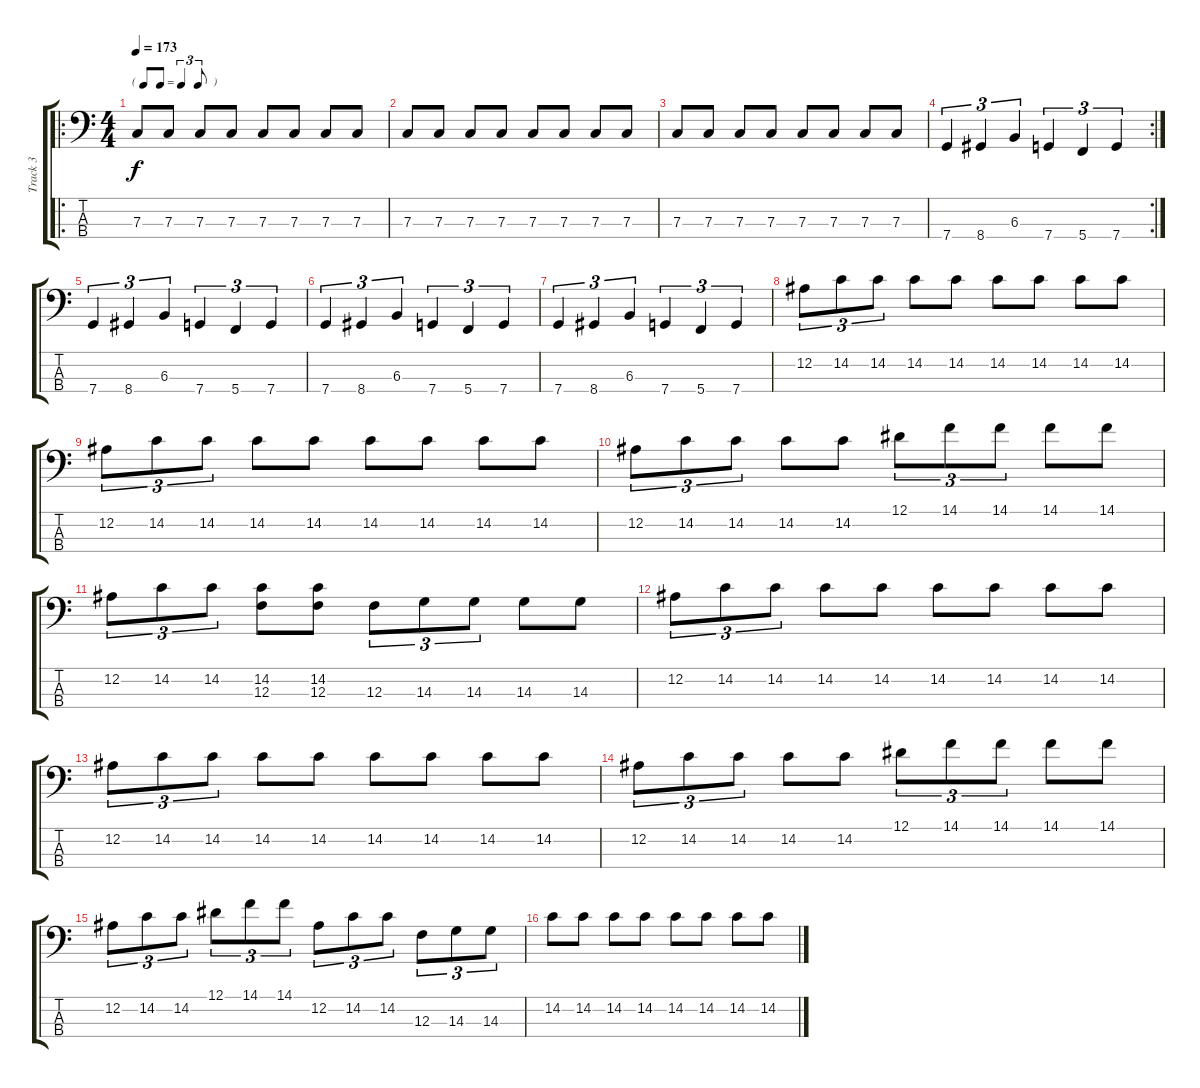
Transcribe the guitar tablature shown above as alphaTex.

\track ("Track 3" "Track 3") {instrument electricbassfinger}
\staff {score tabs}
\tuning (Eb2 Bb1 F1 C1) {hide}
\ro
\ts (4 4)
\tf triplet8th
\tempo 173
\clef f4
\ks c
7.3.8{dy f instrument electricbassfinger} 7.3.8 7.3.8 7.3.8 7.3.8 7.3.8 7.3.8 7.3.8 |
7.3.8 7.3.8 7.3.8 7.3.8 7.3.8 7.3.8 7.3.8 7.3.8 |
7.3.8 7.3.8 7.3.8 7.3.8 7.3.8 7.3.8 7.3.8 7.3.8 |
\rc 2
7.4.4{tu (3 2)} 8.4.4{tu (3 2)} 6.3.4{tu (3 2)} 7.4.4{tu (3 2)} 5.4.4{tu (3 2)} 7.4.4{tu (3 2)} |
7.4.4{tu (3 2)} 8.4.4{tu (3 2)} 6.3.4{tu (3 2)} 7.4.4{tu (3 2)} 5.4.4{tu (3 2)} 7.4.4{tu (3 2)} |
7.4.4{tu (3 2)} 8.4.4{tu (3 2)} 6.3.4{tu (3 2)} 7.4.4{tu (3 2)} 5.4.4{tu (3 2)} 7.4.4{tu (3 2)} |
7.4.4{tu (3 2)} 8.4.4{tu (3 2)} 6.3.4{tu (3 2)} 7.4.4{tu (3 2)} 5.4.4{tu (3 2)} 7.4.4{tu (3 2)} |
12.2.8{tu (3 2)} 14.2.8{tu (3 2)} 14.2.8{tu (3 2)} 14.2.8 14.2.8 14.2.8 14.2.8 14.2.8 14.2.8 |
12.2.8{tu (3 2)} 14.2.8{tu (3 2)} 14.2.8{tu (3 2)} 14.2.8 14.2.8 14.2.8 14.2.8 14.2.8 14.2.8 |
12.2.8{tu (3 2)} 14.2.8{tu (3 2)} 14.2.8{tu (3 2)} 14.2.8 14.2.8 12.1.8{tu (3 2)} 14.1.8{tu (3 2)} 14.1.8{tu (3 2)} 14.1.8 14.1.8 |
12.2.8{tu (3 2)} 14.2.8{tu (3 2)} 14.2.8{tu (3 2)} (14.2 12.3).8 (14.2 12.3).8 12.3.8{tu (3 2)} 14.3.8{tu (3 2)} 14.3.8{tu (3 2)} 14.3.8 14.3.8 |
12.2.8{tu (3 2)} 14.2.8{tu (3 2)} 14.2.8{tu (3 2)} 14.2.8 14.2.8 14.2.8 14.2.8 14.2.8 14.2.8 |
12.2.8{tu (3 2)} 14.2.8{tu (3 2)} 14.2.8{tu (3 2)} 14.2.8 14.2.8 14.2.8 14.2.8 14.2.8 14.2.8 |
12.2.8{tu (3 2)} 14.2.8{tu (3 2)} 14.2.8{tu (3 2)} 14.2.8 14.2.8 12.1.8{tu (3 2)} 14.1.8{tu (3 2)} 14.1.8{tu (3 2)} 14.1.8 14.1.8 |
12.2.8{tu (3 2)} 14.2.8{tu (3 2)} 14.2.8{tu (3 2)} 12.1.8{tu (3 2)} 14.1.8{tu (3 2)} 14.1.8{tu (3 2)} 12.2.8{tu (3 2)} 14.2.8{tu (3 2)} 14.2.8{tu (3 2)} 12.3.8{tu (3 2)} 14.3.8{tu (3 2)} 14.3.8{tu (3 2)} |
14.2.8 14.2.8 14.2.8 14.2.8 14.2.8 14.2.8 14.2.8 14.2.8
